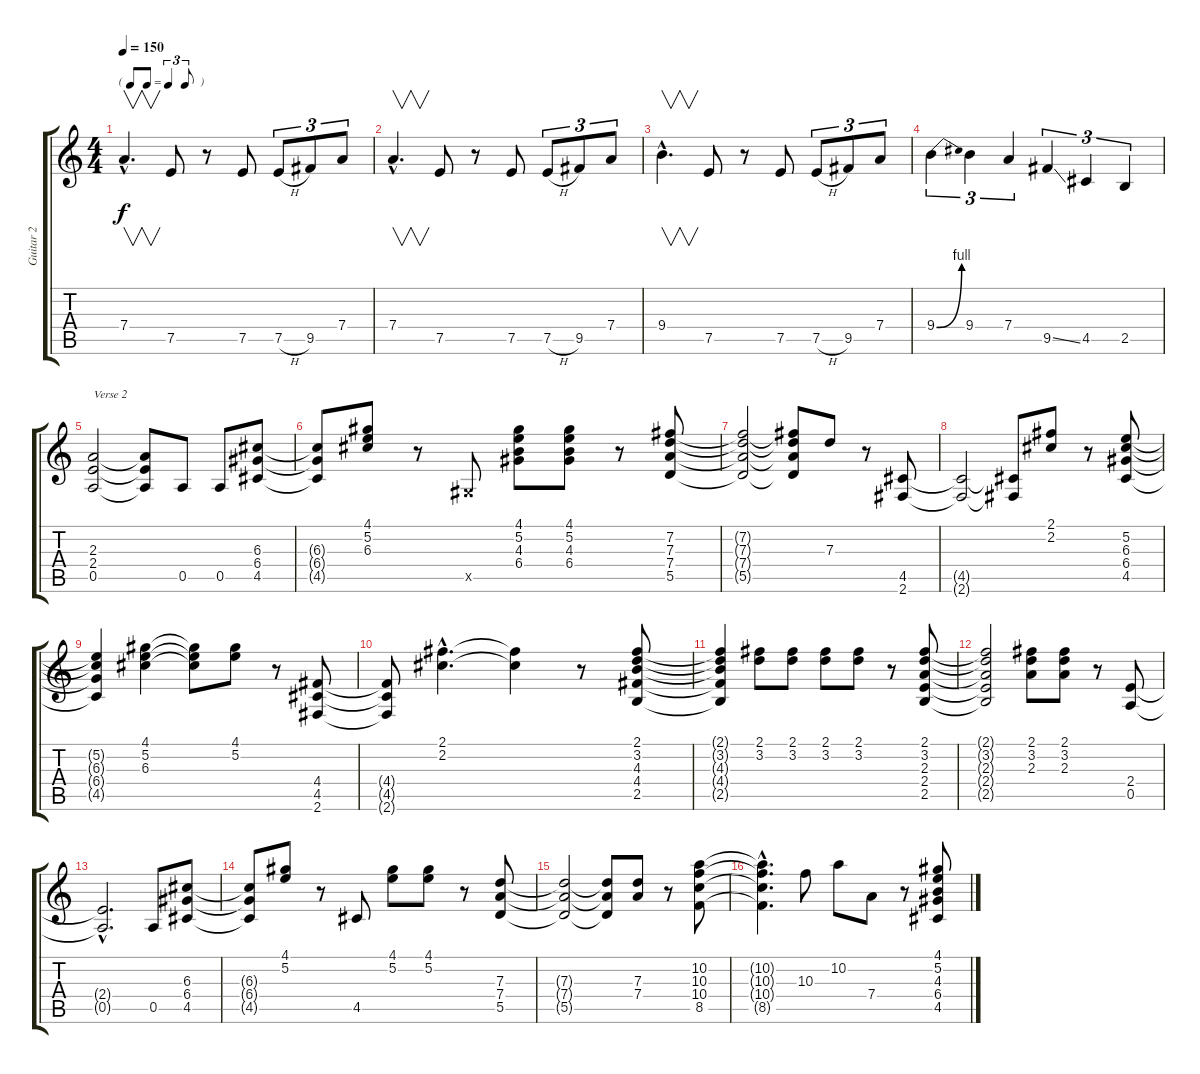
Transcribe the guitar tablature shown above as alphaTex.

\track ("Guitar 2" "Guitar 2") {instrument overdrivenguitar}
\staff {score tabs}
\tuning (E4 B3 G3 D3 A2 E2) {hide}
\ts (4 4)
\tf triplet8th
\tempo 150
\clef g2
\ks c
7.4{hac}.4{v d dy f} 7.5.8 r.8 7.5.8 7.5{h}.8{tu (3 2)} 9.5.8{tu (3 2)} 7.4.8{tu (3 2)} |
7.4{hac}.4{v d} 7.5.8 r.8 7.5.8 7.5{h}.8{tu (3 2)} 9.5.8{tu (3 2)} 7.4.8{tu (3 2)} |
9.4{hac}.4{v d} 7.5.8 r.8 7.5.8 7.5{h}.8{tu (3 2)} 9.5.8{tu (3 2)} 7.4.8{tu (3 2)} |
9.4{be (bend 0 0 60 4)}.4{tu (3 2)} 9.4.4{tu (3 2)} 7.4.4{tu (3 2)} 9.5{ss}.4{tu (3 2)} 4.5.4{tu (3 2)} 2.5.4{tu (3 2)} |
(2.3 2.4 0.5).2{txt "Verse 2"} (2.3{t} 2.4{t} 0.5{t}).8 0.5.8 0.5.8 (6.3 6.4 4.5).8 |
(6.3{t} 6.4{t} 4.5{t}).8 (4.1 5.2 6.3).8 r.8 -1.5{x}.8 (4.1 5.2 4.3 6.4).8 (4.1 5.2 4.3 6.4).8 r.8 (7.2 7.3 7.4 5.5).8 |
(7.2{t} 7.3{t} 7.4{t} 5.5{t}).2 (7.2{t} 7.3{t} 7.4{t} 5.5{t}).8 7.3.8 r.8 (4.5 2.6).8 |
(4.5{t} 2.6{t}).2 (4.5{t} 2.6{t}).8 (2.1 2.2).8 r.8 (5.2 6.3 6.4 4.5).8 |
(5.2{t} 6.3{t} 6.4{t} 4.5{t}).4 (4.1 5.2 6.3).4 (4.1{t} 5.2{t} 6.3{t}).8 (4.1 5.2).8 r.8 (4.4 4.5 2.6).8 |
(4.4{t} 4.5{t} 2.6{t}).8 (2.1{hac} 2.2{hac}).4{d} (2.1{t} 2.2{t}).4 r.8 (2.1 3.2 4.3 4.4 2.5).8 |
(2.1{t} 3.2{t} 4.3{t} 4.4{t} 2.5{t}).4 (2.1 3.2).8 (2.1 3.2).8 (2.1 3.2).8 (2.1 3.2).8 r.8 (2.1 3.2 2.3 2.4 2.5).8 |
(2.1{t} 3.2{t} 2.3{t} 2.4{t} 2.5{t}).2 (2.1 3.2 2.3).8 (2.1 3.2 2.3).8 r.8 (2.4 0.5).8 |
(2.4{hac t} 0.5{hac t}).2{d} 0.5.8 (6.3 6.4 4.5).8 |
(6.3{t} 6.4{t} 4.5{t}).8 (4.1 5.2).8 r.8 4.5.8 (4.1 5.2).8 (4.1 5.2).8 r.8 (7.3 7.4 5.5).8 |
(7.3{t} 7.4{t} 5.5{t}).2 (7.3{t} 7.4{t} 5.5{t}).8 (7.3 7.4).8 r.8 (10.2 10.3 10.4 8.5).8 |
(10.2{hac t} 10.3{hac t} 10.4{hac t} 8.5{hac t}).4{d} 10.3.8 10.2.8 7.4.8 r.8 (4.1 5.2 4.3 6.4 4.5).8
